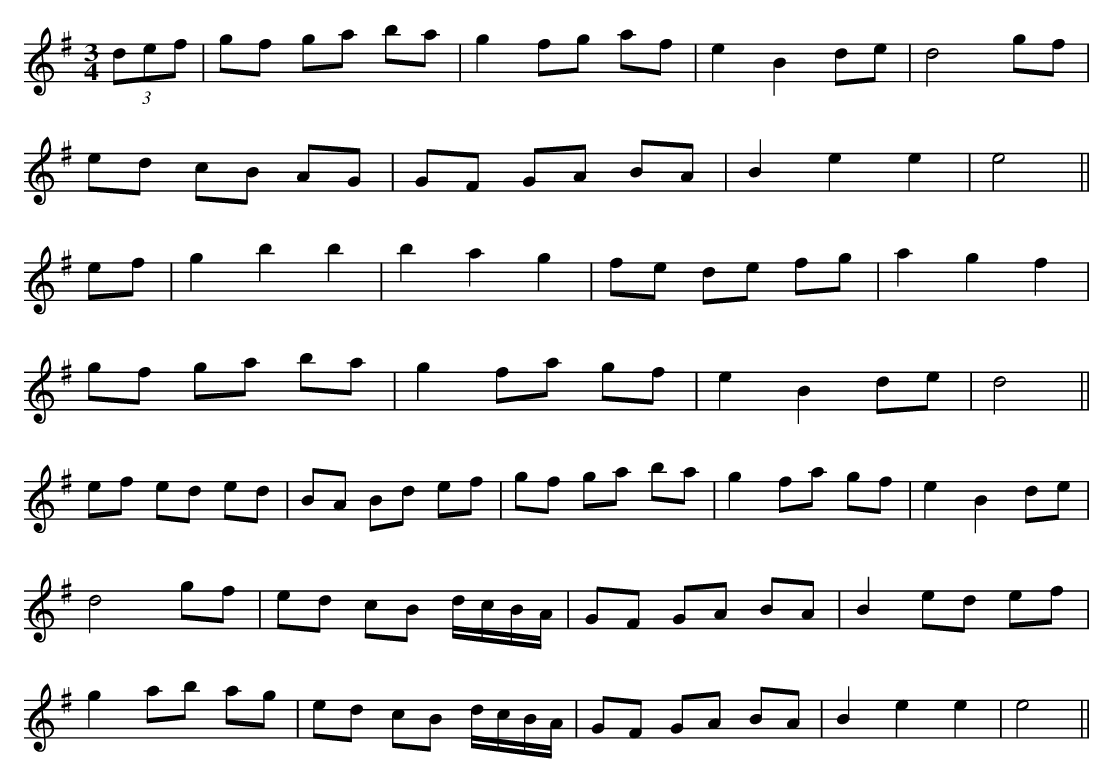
X:1
M:3/4
K:Emin
(3def|gf ga ba|g2 fg af|e2 B2 de|d4 gf|
ed cB AG|GF GA BA|B2 e2 e2|e4||
ef|g2 b2 b2|b2 a2 g2|fe de fg|a2 g2 f2|
gf ga ba|g2 fa gf|e2 B2 de|d4||
ef ed ed|BA Bd ef|gf ga ba|g2 fa gf|e2 B2 de|
d4 gf|ed cB d/c/B/A/|GF GA BA|B2 ed ef|
g2 ab ag|ed cB d/c/B/A/|GF GA BA|B2 e2 e2|e4||
